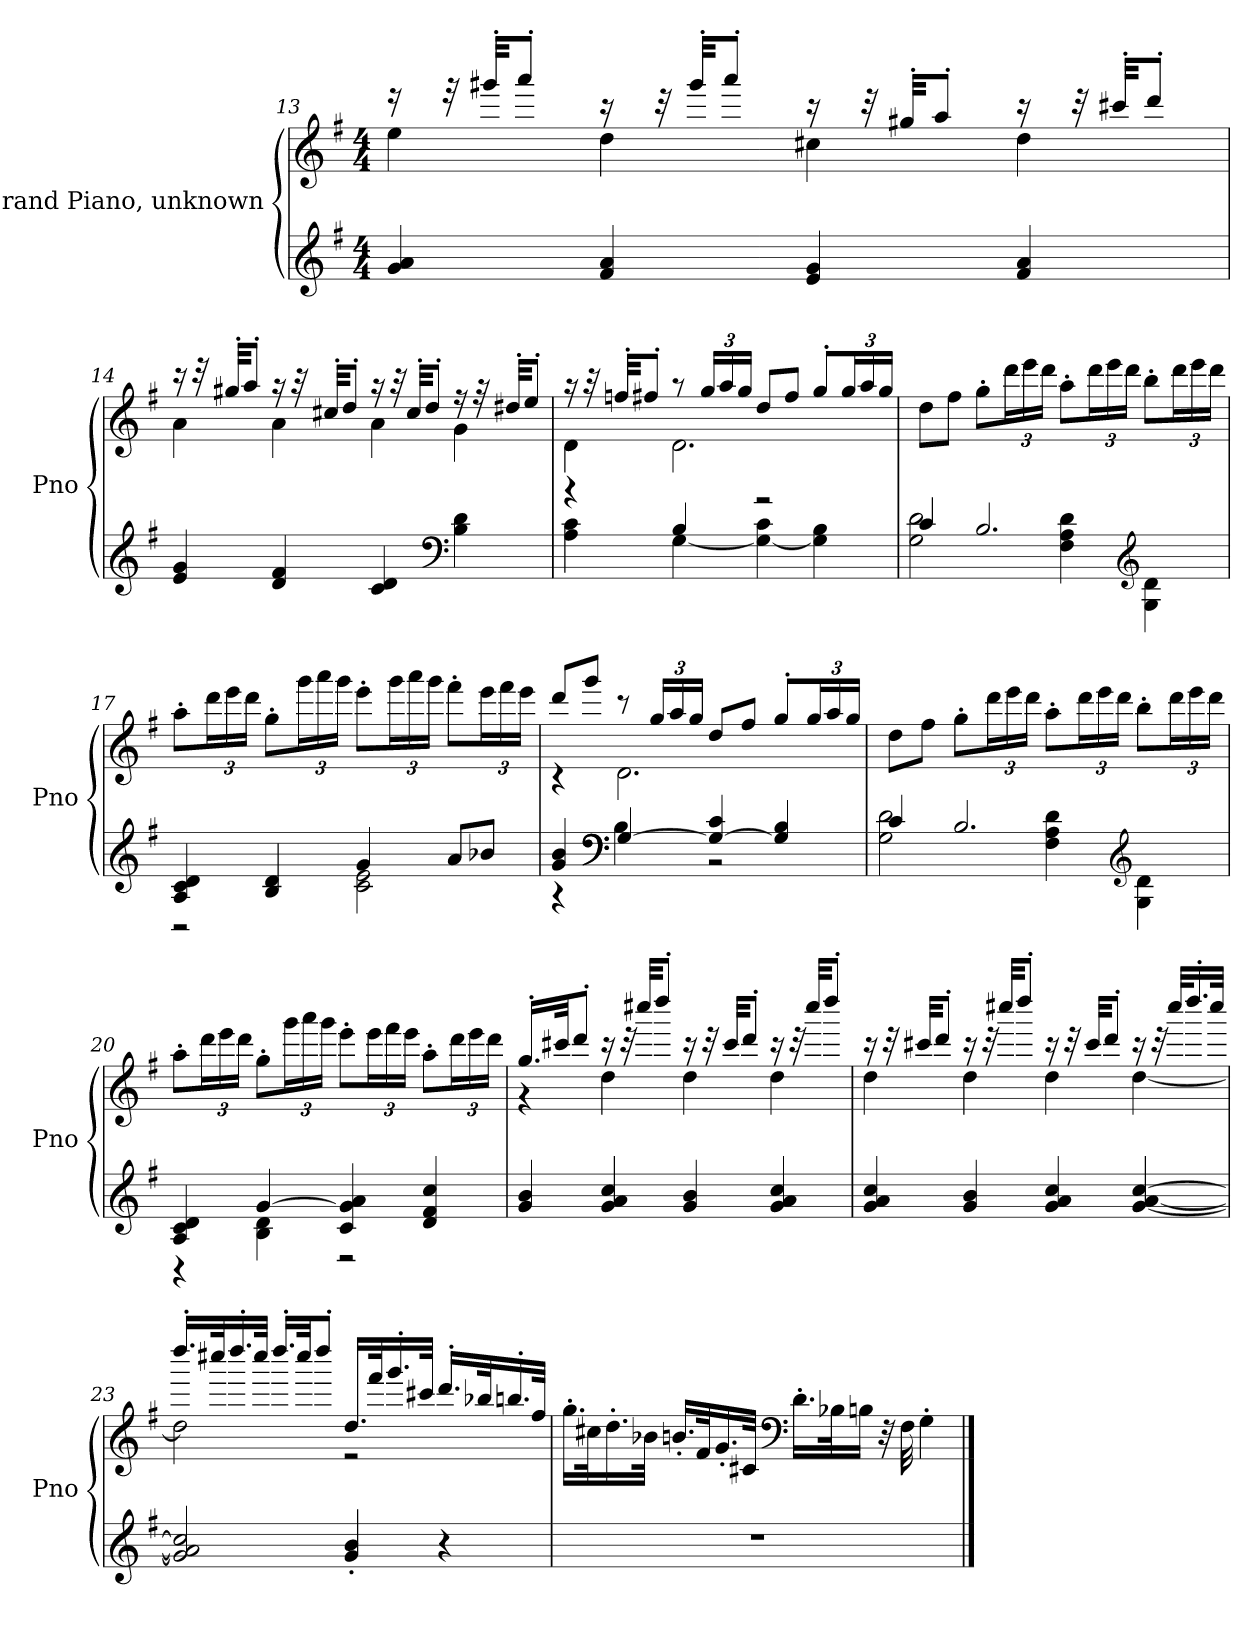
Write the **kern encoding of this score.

**kern	**kern
*part1	*part1
*staff2	*staff1
*I"Grand Piano, unknown	*
*I'Pno	*
!!LO:LB:g=z
*clefG2	*clefG2
*k[f#]	*k[f#]
*M4/4	*M4/4
=13	=13
*	*^
4g/ 4a/	16r	4ee\
.	32r	.
.	32ggg#X'/KKL	.
.	8aaa'/J	.
4f#/ 4a/	16r	4dd\
.	32r	.
.	32ggg#'/KKL	.
.	8aaa'/J	.
4e/ 4g/	16r	4cc#X\
.	32r	.
.	32gg#X'/KKL	.
.	8aa'/J	.
4f#/ 4a/	16r	4dd\
.	32r	.
.	32ccc#X'/KKL	.
.	8ddd'/J	.
=14	=14	=14
4e/ 4g/	16r	4a\
.	32r	.
.	32gg#X'/KKL	.
.	8aa'/J	.
4d/ 4f#/	16r	4a\
.	32r	.
.	32cc#X'/KKL	.
.	8dd'/J	.
4c/ 4d/	16r	4a\
.	32r	.
.	32cc#'/KKL	.
.	8dd'/J	.
*clefF4	*	*
4B\ 4d\	16r	4g\
.	32r	.
.	32dd#X'/KKL	.
.	8ee'/J	.
!!LO:LB:g=z	!!
=15	=15	=15
*^	*	*
4r	4A\ 4c\	16r	4d\
.	.	32r	.
.	.	32ffn'/KKL	.
.	.	8ff#X'/J	.
4B/	[4G\	8r	2.d\
*	*	*Xbrackettup	*
.	.	24gg/LL	.
.	.	24aa/	.
.	.	24gg/JJ	.
2r	4G\_ 4c\	8dd/L	.
.	.	8ff#/J	.
.	4G\] 4B\	8gg'/L	.
.	.	24gg/L	.
.	.	24aa/	.
.	.	24gg/JJ	.
*	*	*v	*v
=16	=16	=16
4c/	2G\ 2d\	8dd\L
.	.	8ff#\J
2.B/	.	8gg'\L
.	.	24ddd\L
.	.	24eee\
.	.	24ddd\JJ
.	4F#\ 4A\ 4d\	8aa'\L
.	.	24ddd\L
.	.	24eee\
.	.	24ddd\JJ
*clefG2	*	*
.	4G\ 4d\	8bb'\L
.	.	24ddd\L
.	.	24eee\
.	.	24ddd\JJ
!!LO:LB:g=z
=17	=17	=17
4A/ 4c/ 4d/	2r	8aa'\L
.	.	24ddd\L
.	.	24eee\
.	.	24ddd\JJ
4B/ 4d/	.	8gg'\L
.	.	24ggg\L
.	.	24aaa\
.	.	24ggg\JJ
4g/	2c\ 2e\	8eee'\L
.	.	24ggg\L
.	.	24aaa\
.	.	24ggg\JJ
8a/L	.	8fff#'\L
8b-X/J	.	24eee\L
.	.	24fff#\
.	.	24eee\JJ
=18	=18	=18
*	*	*^
4g/ 4b/	4r	8ddd/L	4r
.	.	8ggg/J	.
*clefF4	*	*	*
[4G/	4B\	8r	2.d\
.	.	24gg/LL	.
.	.	24aa/	.
.	.	24gg/JJ	.
4G/_ 4c/	2r	8dd/L	.
.	.	8ff#/J	.
4G/] 4B/	.	8gg'/L	.
.	.	24gg/L	.
.	.	24aa/	.
.	.	24gg/JJ	.
*	*	*v	*v
!!LO:LB:g=z
=19	=19	=19
4c/	2G\ 2d\	8dd\L
.	.	8ff#\J
2.B/	.	8gg'\L
.	.	24ddd\L
.	.	24eee\
.	.	24ddd\JJ
.	4F#\ 4A\ 4d\	8aa'\L
.	.	24ddd\L
.	.	24eee\
.	.	24ddd\JJ
*clefG2	*	*
.	4G\ 4d\	8bb'\L
.	.	24ddd\L
.	.	24eee\
.	.	24ddd\JJ
=20	=20	=20
4A/ 4c/ 4d/	4r	8aa'\L
.	.	24ddd\L
.	.	24eee\
.	.	24ddd\JJ
[4g/	4B\ 4d\	8gg'\L
.	.	24ggg\L
.	.	24aaa\
.	.	24ggg\JJ
4c/ 4g/] 4a/	2r	8eee'\L
.	.	24eee\L
.	.	24fff#\
.	.	24eee\JJ
4d/ 4f#/ 4cc/	.	8aa'\L
.	.	24ddd\L
.	.	24eee\
.	.	24ddd\JJ
*v	*v	*
!!LO:PB:g=z
=21	=21
*	*^
4g/ 4b/	16.gg'/LL	4r
.	32ccc#X/JK	.
.	8ddd'/J	.
4g/ 4a/ 4cc/	16r	4dd\
.	32r	.
.	32cccc#X/KKL	.
.	8dddd'/J	.
4g/ 4b/	16r	4dd\
.	32r	.
.	32ccc#/KKL	.
.	8ddd'/J	.
4g/ 4a/ 4cc/	16r	4dd\
.	32r	.
.	32cccc#/KKL	.
.	8dddd'/J	.
=22	=22	=22
4g/ 4a/ 4cc/	16r	4dd\
.	32r	.
.	32ccc#X/KKL	.
.	8ddd'/J	.
4g/ 4b/	16r	4dd\
.	32r	.
.	32cccc#X/KKL	.
.	8dddd'/J	.
4g/ 4a/ 4cc/	16r	4dd\
.	32r	.
.	32ccc#/KKL	.
.	8ddd'/J	.
[4g/ [4a/ [4cc/	16r	[4dd\
.	32r	.
.	32cccc#/KLL	.
.	16.dddd'/	.
.	32cccc#/JJk	.
!!LO:LB:g=z	!!
=23	=23	=23
2g/] 2a/] 2cc/]	16.dddd'/LL	2dd\]
.	32cccc#X/K	.
.	16.dddd'/	.
.	32cccc#/JJk	.
.	16.dddd'/LL	.
.	32cccc#/JK	.
.	8dddd'/J	.
4g/' 4b/'	16.dd/LL	2r
.	32fff#/K	.
.	16.ggg'/	.
.	32ccc#X/JJk	.
4r	16.ddd'/LL	.
.	32bb-X/K	.
.	16.bbn'/	.
.	32ff#/JJk	.
*	*v	*v
=24	=24
1r	16.gg'\LL
.	32cc#X\K
.	16.dd'\
.	32b-X\JJk
.	16.bn'/LL
.	32f#/K
.	16.g'/
.	32c#X/JJk
*	*clefF4
.	16.d'\LL
.	32B-X\K
.	16Bn\JJ
.	32r
.	32F#\
.	4G'\
==	==
*-	*-
